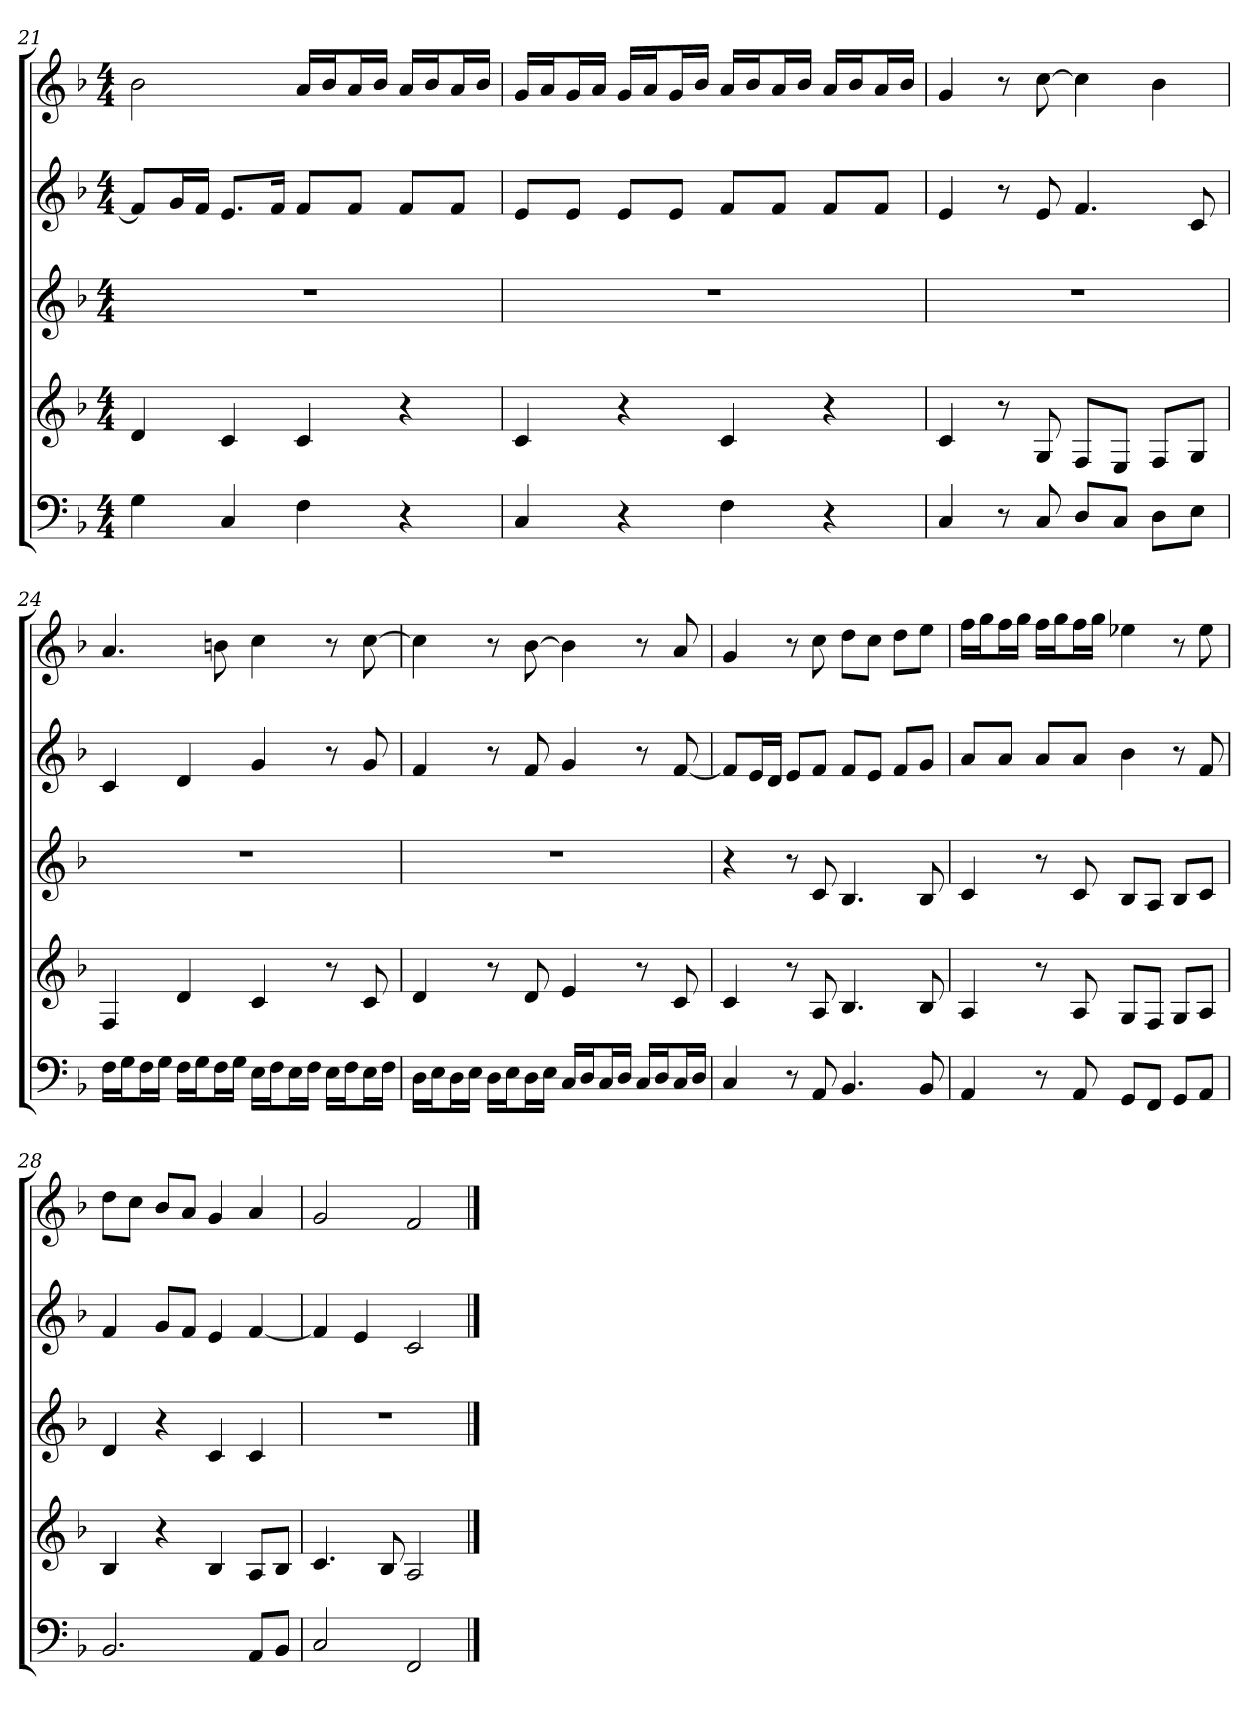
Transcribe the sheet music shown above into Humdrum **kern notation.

**kern	**kern	**kern	**kern	**kern
*part5	*part4	*part3	*part2	*part1
*staff5	*staff4	*staff3	*staff2	*staff1
*k[b-]	*k[b-]	*k[b-]	*k[b-]	*k[b-]
*M4/4	*M4/4	*M4/4	*M4/4	*M4/4
=21	=21	=21	=21	=21
4G	4d	1r	8fL]	2b-
.	.	.	16gL	.
.	.	.	16fJJ	.
4C	4c	.	8.eL	.
.	.	.	16fJk	.
4F	4c	.	8fL	16aLL
.	.	.	.	16b-J
.	.	.	8fJ	16aL
.	.	.	.	16b-JJ
4r	4r	.	8fL	16aLL
.	.	.	.	16b-J
.	.	.	8fJ	16aL
.	.	.	.	16b-JJ
=22	=22	=22	=22	=22
4C	4c	1r	8eL	16gLL
.	.	.	.	16aJ
.	.	.	8eJ	16gL
.	.	.	.	16aJJ
4r	4r	.	8eL	16gLL
.	.	.	.	16aJ
.	.	.	8eJ	16gL
.	.	.	.	16b-JJ
4F	4c	.	8fL	16aLL
.	.	.	.	16b-J
.	.	.	8fJ	16aL
.	.	.	.	16b-JJ
4r	4r	.	8fL	16aLL
.	.	.	.	16b-J
.	.	.	8fJ	16aL
.	.	.	.	16b-JJ
=23	=23	=23	=23	=23
4C	4c	1r	4e	4g
8r	8r	.	8r	8r
8C	8G	.	8e	[8cc
8DL	8FL	.	4.f	4cc]
8CJ	8EJ	.	.	.
8DL	8FL	.	.	4b-
8EJ	8GJ	.	8c	.
=24	=24	=24	=24	=24
16FLL	4F	1r	4c	4.a
16GJ	.	.	.	.
16FL	.	.	.	.
16GJJ	.	.	.	.
16FLL	4d	.	4d	.
16GJ	.	.	.	.
16FL	.	.	.	8bn
16GJJ	.	.	.	.
16ELL	4c	.	4g	4cc
16FJ	.	.	.	.
16EL	.	.	.	.
16FJJ	.	.	.	.
16ELL	8r	.	8r	8r
16FJ	.	.	.	.
16EL	8c	.	8g	[8cc
16FJJ	.	.	.	.
=25	=25	=25	=25	=25
16DLL	4d	1r	4f	4cc]
16EJ	.	.	.	.
16DL	.	.	.	.
16EJJ	.	.	.	.
16DLL	8r	.	8r	8r
16EJ	.	.	.	.
16DL	8d	.	8f	[8b-
16EJJ	.	.	.	.
16CLL	4e	.	4g	4b-]
16DJ	.	.	.	.
16CL	.	.	.	.
16DJJ	.	.	.	.
16CLL	8r	.	8r	8r
16DJ	.	.	.	.
16CL	8c	.	[8f	8a
16DJJ	.	.	.	.
=26	=26	=26	=26	=26
4C	4c	4r	8fL]	4g
.	.	.	16eL	.
.	.	.	16dJJ	.
8r	8r	8r	8eL	8r
8AA	8A	8c	8fJ	8cc
4.BB-	4.B-	4.B-	8fL	8ddL
.	.	.	8eJ	8ccJ
.	.	.	8fL	8ddL
8BB-	8B-	8B-	8gJ	8eeJ
=27	=27	=27	=27	=27
4AA	4A	4c	8aL	16ffLL
.	.	.	.	16ggJ
.	.	.	8aJ	16ffL
.	.	.	.	16ggJJ
8r	8r	8r	8aL	16ffLL
.	.	.	.	16ggJ
8AA	8A	8c	8aJ	16ffL
.	.	.	.	16ggJJ
8GGL	8GL	8B-L	4b-	4ee-X
8FFJ	8FJ	8AJ	.	.
8GGL	8GL	8B-L	8r	8r
8AAJ	8AJ	8cJ	8f	8ee-
=28	=28	=28	=28	=28
2.BB-	4B-	4d	4f	8ddL
.	.	.	.	8ccJ
.	4r	4r	8gL	8b-L
.	.	.	8fJ	8aJ
.	4B-	4c	4e	4g
8AAL	8AL	4c	[4f	4a
8BB-J	8B-J	.	.	.
=29	=29	=29	=29	=29
2C	4.c	1r	4f]	2g
.	.	.	4e	.
.	8B-	.	.	.
2FF	2A	.	2c	2f
==	==	==	==	==
*-	*-	*-	*-	*-
